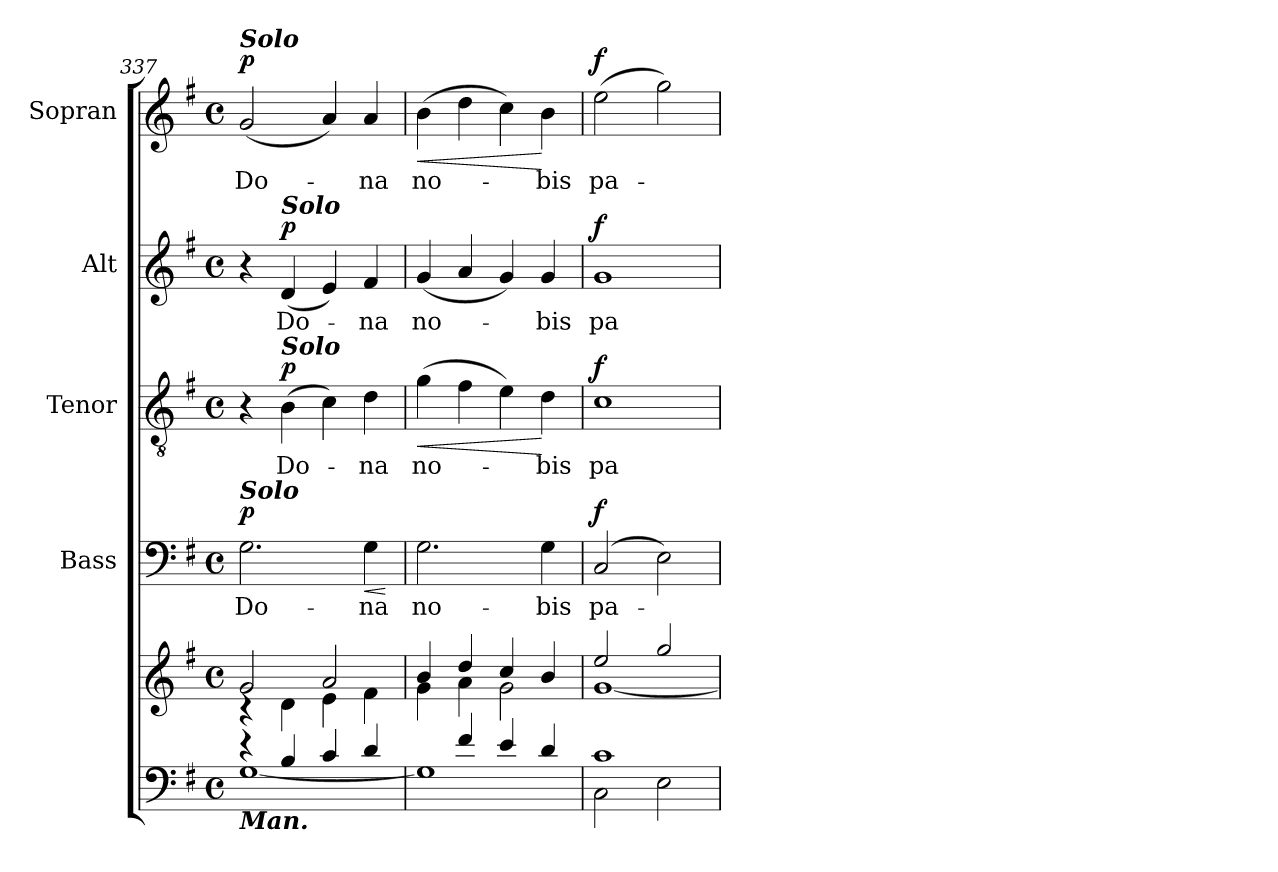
**kern	**kern	**kern	**text	**dynam	**kern	**text	**dynam	**kern	**text	**dynam	**kern	**text	**dynam
*part5	*part5	*part4	*part4	*part4	*part3	*part3	*part3	*part2	*part2	*part2	*part1	*part1	*part1
*staff6	*staff5	*staff4	*staff4	*staff4	*staff3	*staff3	*staff3	*staff2	*staff2	*staff2	*staff1	*staff1	*staff1
*	*	*I"Bass	*	*	*I"Tenor	*	*	*I"Alt	*	*	*I"Sopran	*	*
*	*	*I'B.	*	*	*I'T.	*	*	*I'A.	*	*	*I'S.	*	*
!!LO:PB:g=z
*clefF4	*clefG2	*clefF4	*	*	*clefGv2	*	*	*clefG2	*	*	*clefG2	*	*
*k[f#]	*k[f#]	*k[f#]	*	*	*k[f#]	*	*	*k[f#]	*	*	*k[f#]	*	*
*G:	*G:	*G:	*	*	*G:	*	*	*G:	*	*	*G:	*	*
*M4/4	*M4/4	*M4/4	*	*	*M4/4	*	*	*M4/4	*	*	*M4/4	*	*
*met(c)	*met(c)	*met(c)	*	*	*met(c)	*	*	*met(c)	*	*	*met(c)	*	*
=337	=337	=337	=337	=337	=337	=337	=337	=337	=337	=337	=337	=337	=337
*^	*^	*	*	*	*	*	*	*	*	*	*	*	*
!	!	!	!	!	!	!	!	!	!	!	!	!	!LO:TX:a:Bi:t=Solo	!	!
!	!	!	!	!LO:TX:a:Bi:t=Solo	!	!	!	!	!	!	!	!	!	!	!
!LO:TX:b:Bi:t=Man.	!	!	!	!	!	!	!	!	!	!	!	!	!	!	!
!	!	!	!	!	!LO:LY:b	!LO:DY:a	!	!	!	!	!	!	!	!LO:LY:b	!LO:DY:a
4re	[<1G	2g/	4rB	2.G\	Do-	p	4r	.	.	4r	.	.	(<2g/	Do-	p
!	!	!	!	!	!	!	!	!	!	!LO:TX:a:Bi:t=Solo	!	!	!	!	!
!	!	!	!	!	!	!	!LO:TX:a:Bi:t=Solo	!	!	!	!	!	!	!	!
!	!	!	!	!	!	!	!	!LO:LY:b	!LO:DY:a	!	!LO:LY:b	!LO:DY:a	!	!	!
4B/	.	.	4d\	.	.	.	(>4B\	Do-	p	(<4d/	Do-	p	.	.	.
4c/	.	2a/	4e\	.	.	.	4c\)	.	.	4e/)	.	.	4a/)	.	.
!	!	!	!	!	!LO:LY:b	!LO:HP:b	!	!LO:LY:b	!	!	!LO:LY:b	!	!	!LO:LY:b	!
4d/	.	.	4f#\	4G\	-na	<	4d\	-na	.	4f#/	-na	.	4a/	-na	.
*v	*v	*	*	*	*	*	*	*	*	*	*	*	*	*	*
*	*v	*v	*	*	*	*	*	*	*	*	*	*	*	*
.	.	.	.	[	.	.	.	.	.	.	.	.	.
=338	=338	=338	=338	=338	=338	=338	=338	=338	=338	=338	=338	=338	=338
*^	*^	*	*	*	*	*	*	*	*	*	*	*	*
!	!	!	!	!	!LO:LY:b	!	!	!LO:LY:b	!LO:HP:b	!	!LO:LY:b	!	!	!LO:LY:b	!LO:HP:b
4ryy	1G]	4b/	4g\	2.G\	no-	.	(>4g\	no-	<	(<4g/	no-	.	(>4b\	no-	<
4f#/	.	4dd/	4a\	.	.	.	4f#\	.	.	4a/	.	.	4dd\	.	.
4e/	.	4cc/	2g\	.	.	.	4e\)	.	.	4g/)	.	.	4cc\)	.	.
!	!	!	!	!	!LO:LY:b	!	!	!LO:LY:b	!	!	!LO:LY:b	!	!	!LO:LY:b	!
4d/	.	4b/	.	4G\	-bis	.	4d\	-bis	[	4g/	-bis	.	4b\	-bis	[
=339	=339	=339	=339	=339	=339	=339	=339	=339	=339	=339	=339	=339	=339	=339	=339
!	!	!	!	!	!LO:LY:b	!LO:DY:a	!	!LO:LY:b	!LO:DY:a	!	!LO:LY:b	!LO:DY:a	!	!LO:LY:b	!LO:DY:a
1c	2C\	2ee/	[<1g	(2C/	pa-	f	1c	pa-	f	1g	pa-	f	(>2ee\	pa-	f
.	2E\	2gg/	.	2E\)	.	.	.	.	.	.	.	.	2gg\)	.	.
*v	*v	*	*	*	*	*	*	*	*	*	*	*	*	*	*
*	*v	*v	*	*	*	*	*	*	*	*	*	*	*	*
=	=	=	=	=	=	=	=	=	=	=	=	=	=
*-	*-	*-	*-	*-	*-	*-	*-	*-	*-	*-	*-	*-	*-
